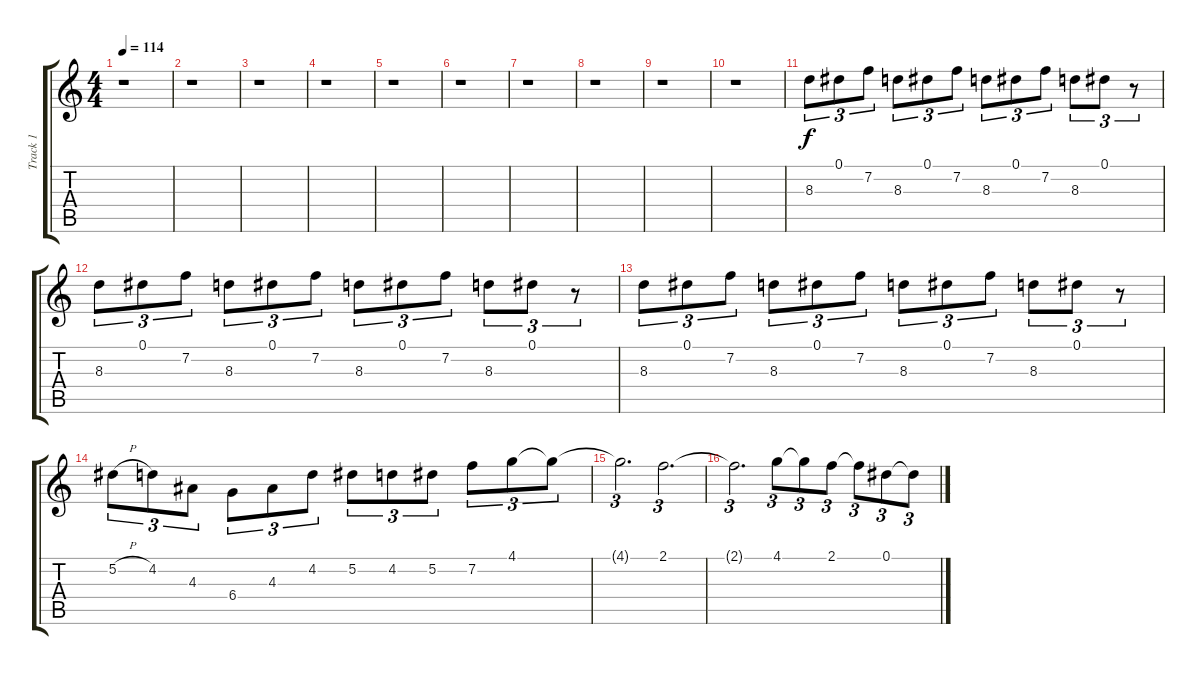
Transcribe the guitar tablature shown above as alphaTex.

\track ("Track 1" "Track 1") {instrument overdrivenguitar}
\staff {score tabs}
\tuning (Eb4 Bb3 Gb3 Db3 Ab2 Eb2) {hide}
\ts (4 4)
\tempo 114
\clef g2
\ks c
r.1{dy f} |
r.1 |
r.1 |
r.1 |
r.1 |
r.1 |
r.1 |
r.1 |
r.1 |
r.1 |
8.3.8{tu (3 2)} 0.1.8{tu (3 2)} 7.2.8{tu (3 2)} 8.3.8{tu (3 2)} 0.1.8{tu (3 2)} 7.2.8{tu (3 2)} 8.3.8{tu (3 2)} 0.1.8{tu (3 2)} 7.2.8{tu (3 2)} 8.3.8{tu (3 2)} 0.1.8{tu (3 2)} r.8{tu (3 2)} |
8.3.8{tu (3 2)} 0.1.8{tu (3 2)} 7.2.8{tu (3 2)} 8.3.8{tu (3 2)} 0.1.8{tu (3 2)} 7.2.8{tu (3 2)} 8.3.8{tu (3 2)} 0.1.8{tu (3 2)} 7.2.8{tu (3 2)} 8.3.8{tu (3 2)} 0.1.8{tu (3 2)} r.8{tu (3 2)} |
8.3.8{tu (3 2)} 0.1.8{tu (3 2)} 7.2.8{tu (3 2)} 8.3.8{tu (3 2)} 0.1.8{tu (3 2)} 7.2.8{tu (3 2)} 8.3.8{tu (3 2)} 0.1.8{tu (3 2)} 7.2.8{tu (3 2)} 8.3.8{tu (3 2)} 0.1.8{tu (3 2)} r.8{tu (3 2)} |
5.2{h}.8{tu (3 2)} 4.2.8{tu (3 2)} 4.3.8{tu (3 2)} 6.4.8{tu (3 2)} 4.3.8{tu (3 2)} 4.2.8{tu (3 2)} 5.2.8{tu (3 2)} 4.2.8{tu (3 2)} 5.2.8{tu (3 2)} 7.2.8{tu (3 2)} 4.1.8{tu (3 2)} 4.1{t}.8{tu (3 2)} |
4.1{t}.2{d tu (3 2)} 2.1.2{d tu (3 2)} |
2.1{t}.2{d tu (3 2)} 4.1.8{tu (3 2)} 4.1{t}.8{tu (3 2)} 2.1.8{tu (3 2)} 2.1{t}.8{tu (3 2)} 0.1.8{tu (3 2)} 0.1{t}.8{tu (3 2)}
